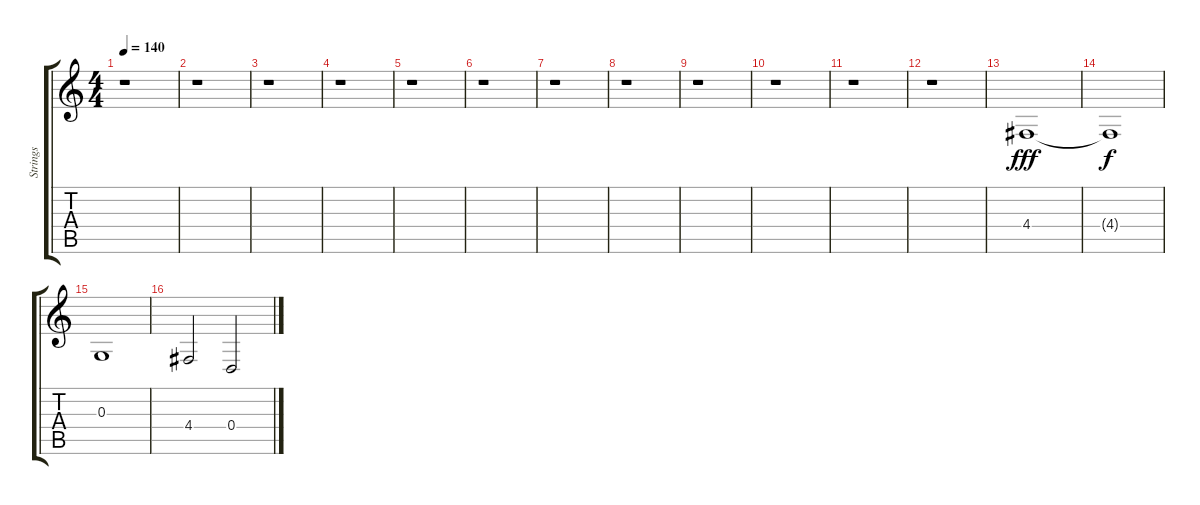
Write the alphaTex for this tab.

\track ("Strings" "Strings") {instrument stringensemble1}
\staff {score tabs}
\tuning (E4 B3 G3 D3 A2 E2) {hide}
\ts (4 4)
\tempo 140
\clef g2
\ks c
r.1{dy fff} |
r.1 |
r.1 |
r.1 |
r.1 |
r.1 |
r.1 |
r.1 |
r.1 |
r.1 |
r.1 |
r.1 |
4.4.1{volume 1} |
4.4{t}.1{dy f} |
0.3.1{volume 16} |
4.4.2 0.4.2
